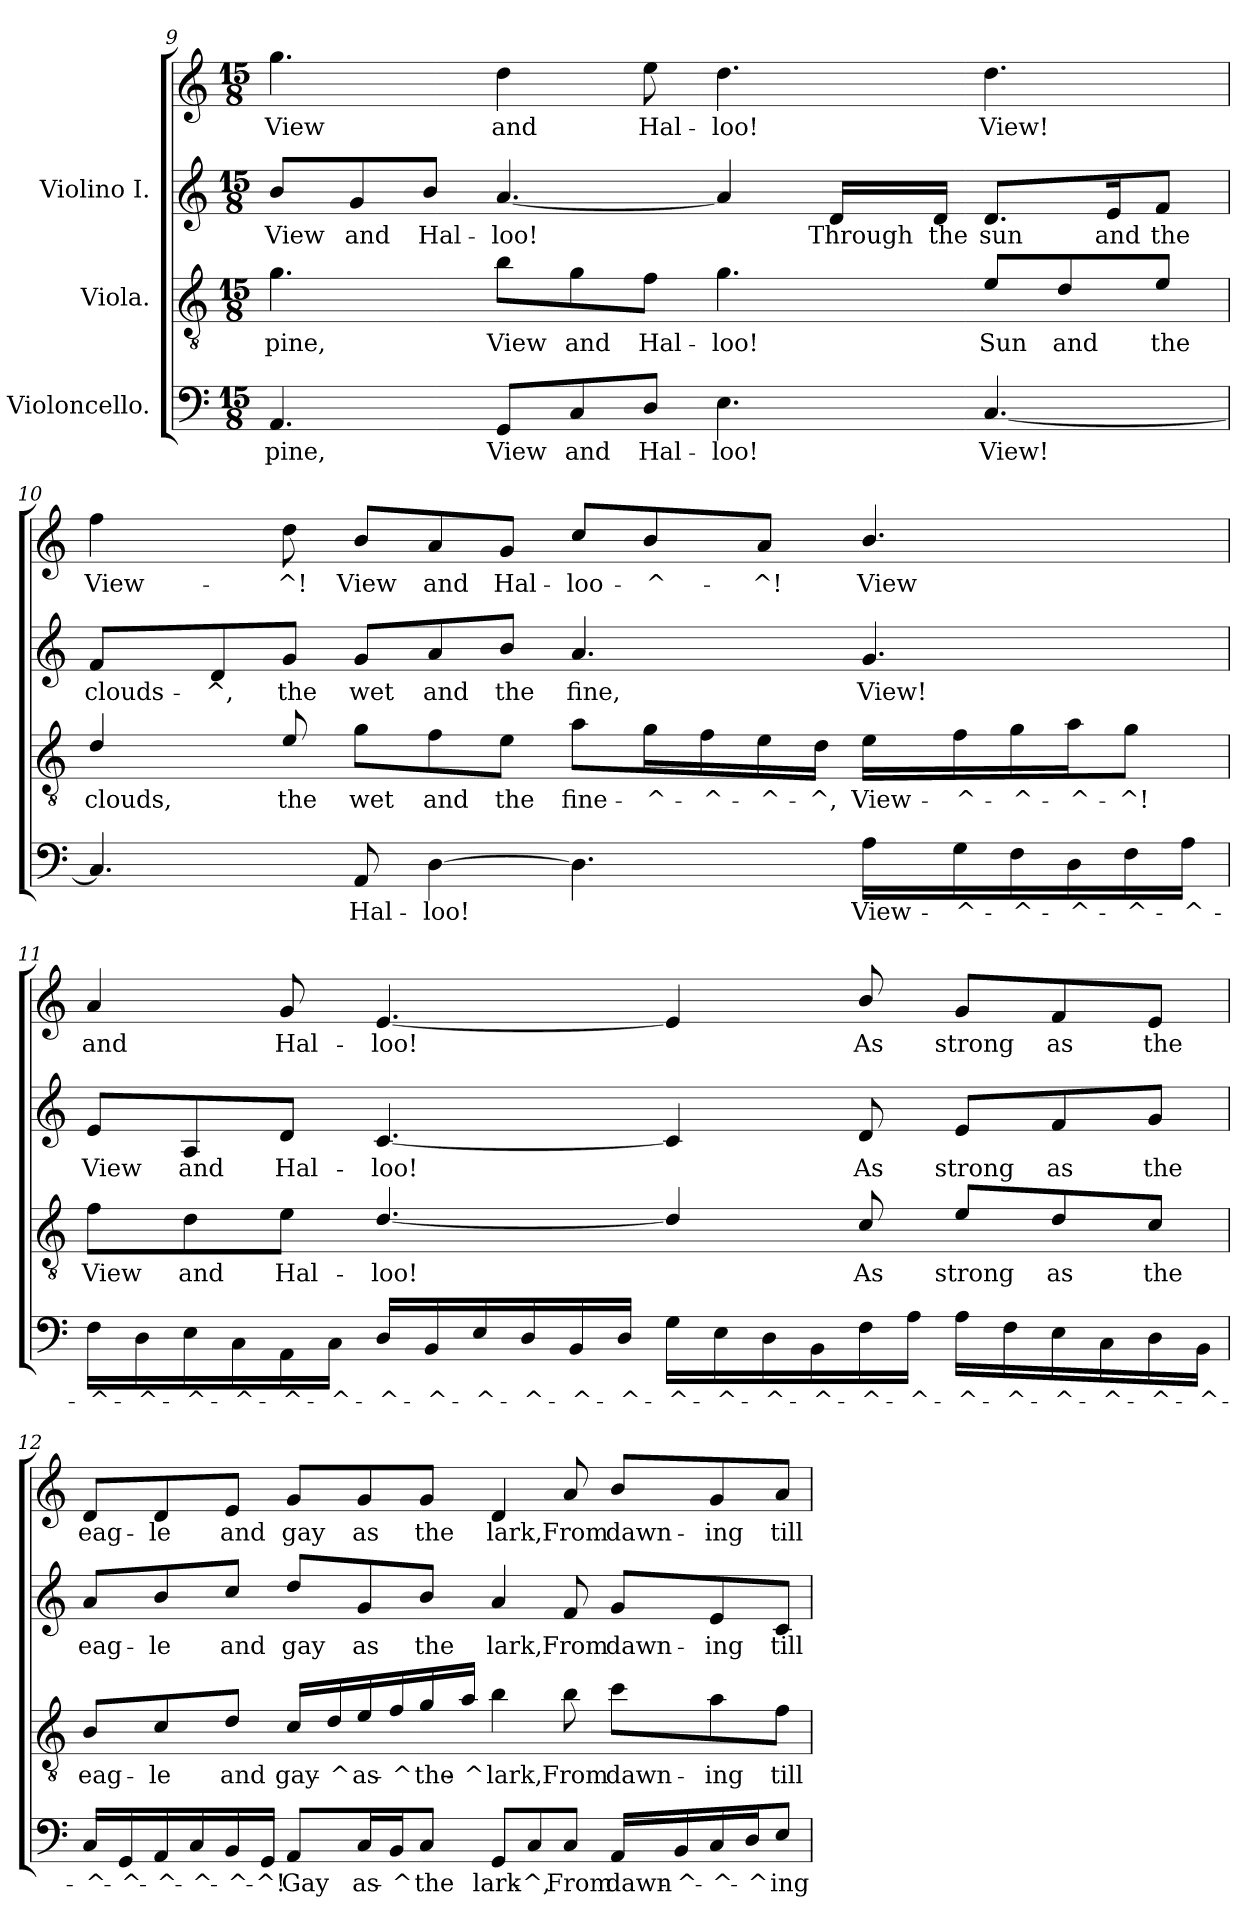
**kern	**text	**kern	**text	**kern	**text	**kern	**text
*part3	*part3	*part2	*part2	*part1	*part1	*part1	*part1
*staff4	*staff4	*staff3	*staff3	*staff2	*staff2	*staff1	*staff1
*I"Violoncello.	*	*I"Viola.	*	*I"Violino I.	*	*	*
!!LO:LB:g=z
*clefF4	*	*clefGv2	*	*clefG2	*	*clefG2	*
*	*	*ITrd4c7	*	*ITrd1c2	*	*ITrd1c2	*
*M15/8	*	*M15/8	*	*M15/8	*	*M15/8	*
=9	=9	=9	=9	=9	=9	=9	=9
!	!LO:LY:b:cj	!	!LO:LY:b:cj	!	!LO:LY:b:cj	!	!LO:LY:b:cj
4.AA/	pine,	4.c\	pine,	8a/L	View	4.ff\	View
!	!	!	!	!	!LO:LY:b:cj	!	!
.	.	.	.	8f/	and	.	.
!	!	!	!	!	!LO:LY:b:cj	!	!
.	.	.	.	8a/J	Hal-	.	.
!	!LO:LY:b:cj	!	!LO:LY:b:cj	!	!LO:LY:b:cj	!	!LO:LY:b:cj
8GG/L	View	8e\L	View	[<4.g/	-loo!	4cc\	and
!	!LO:LY:b:cj	!	!LO:LY:b:cj	!	!	!	!
8C/	and	8c\	and	.	.	.	.
!	!LO:LY:b:cj	!	!LO:LY:b:cj	!	!	!	!LO:LY:b:cj
8D/J	Hal-	8B\J	Hal-	.	.	8dd\	Hal-
!	!LO:LY:b:cj	!	!LO:LY:b:cj	!	!LO:LY:b:cj	!	!LO:LY:b:cj
4.E\	-loo!	4.c\	-loo!	4g/]	.	4.cc\	-loo!
!	!	!	!	!	!LO:LY:b:cj	!	!
.	.	.	.	16c/L	Through	.	.
!	!	!	!	!	!LO:LY:b:cj	!	!
.	.	.	.	16c/J	the	.	.
!	!LO:LY:b:cj	!	!LO:LY:b:cj	!	!LO:LY:b:cj	!	!LO:LY:b:cj
[<4.C/	View!	8A/L	Sun	8.c/L	sun	4.cc\	View!
!	!	!	!LO:LY:b:cj	!	!	!	!
.	.	8G/	and	.	.	.	.
!	!	!	!	!	!LO:LY:b:cj	!	!
.	.	.	.	16d/	and	.	.
!	!	!	!LO:LY:b:cj	!	!LO:LY:b:cj	!	!
.	.	8A/J	the	8e/J	the	.	.
=10	=10	=10	=10	=10	=10	=10	=10
!	!LO:LY:b:cj	!	!LO:LY:b:cj	!	!LO:LY:b:cj	!	!LO:LY:b:cj
4.C/]	.	4G/	clouds,	8e/L	clouds-	4ee\	View-
!	!	!	!	!	!LO:LY:b:cj	!	!
.	.	.	.	8c/	-^,	.	.
!	!	!	!LO:LY:b:cj	!	!LO:LY:b:cj	!	!LO:LY:b:cj
.	.	8A/	the	8f/J	the	8cc\	-^!
!	!LO:LY:b:cj	!	!LO:LY:b:cj	!	!LO:LY:b:cj	!	!LO:LY:b:cj
8AA/	Hal-	8c\L	wet	8f/L	wet	8a/L	View
!	!LO:LY:b:cj	!	!LO:LY:b:cj	!	!LO:LY:b:cj	!	!LO:LY:b:cj
[>4D\	-loo!	8B\	and	8g/	and	8g/	and
!	!	!	!LO:LY:b:cj	!	!LO:LY:b:cj	!	!LO:LY:b:cj
.	.	8A\J	the	8a/J	the	8f/J	Hal-
!	!LO:LY:b:cj	!	!LO:LY:b:cj	!	!LO:LY:b:cj	!	!LO:LY:b:cj
4.D\]	.	8d\L	fine-	4.g/	fine,	8b/L	-loo-
!	!	!	!LO:LY:b:cj	!	!	!	!LO:LY:b:cj
.	.	16c\	-^-	.	.	8a/	-^-
!	!	!	!LO:LY:b:cj	!	!	!	!
.	.	16B\	-^-	.	.	.	.
!	!	!	!LO:LY:b:cj	!	!	!	!LO:LY:b:cj
.	.	16A\	-^-	.	.	8g/J	-^!
!	!	!	!LO:LY:b:cj	!	!	!	!
.	.	16G\J	-^,	.	.	.	.
!	!LO:LY:b:cj	!	!LO:LY:b:cj	!	!LO:LY:b:cj	!	!LO:LY:b:cj
16A\L	View-	16A\L	View-	4.f/	View!	4.a/	View
!	!LO:LY:b:cj	!	!LO:LY:b:cj	!	!	!	!
16G\	-^-	16B\	-^-	.	.	.	.
!	!LO:LY:b:cj	!	!LO:LY:b:cj	!	!	!	!
16F\	-^-	16c\	-^-	.	.	.	.
!	!LO:LY:b:cj	!	!LO:LY:b:cj	!	!	!	!
16D\	-^-	16d\	-^-	.	.	.	.
!	!LO:LY:b:cj	!	!LO:LY:b:cj	!	!	!	!
16F\	-^-	8c\J	-^!	.	.	.	.
!	!LO:LY:b:cj	!	!	!	!	!	!
16A\J	-^-	.	.	.	.	.	.
!!LO:PB:g=z
=11	=11	=11	=11	=11	=11	=11	=11
!	!LO:LY:b:cj	!	!LO:LY:b:cj	!	!LO:LY:b:cj	!	!LO:LY:b:cj
16F\L	-^-	8B\L	View	8d/L	View	4g/	and
!	!LO:LY:b:cj	!	!	!	!	!	!
16D\	-^-	.	.	.	.	.	.
!	!LO:LY:b:cj	!	!LO:LY:b:cj	!	!LO:LY:b:cj	!	!
16E\	-^-	8G\	and	8G/	and	.	.
!	!LO:LY:b:cj	!	!	!	!	!	!
16C\	-^-	.	.	.	.	.	.
!	!LO:LY:b:cj	!	!LO:LY:b:cj	!	!LO:LY:b:cj	!	!LO:LY:b:cj
16AA\	-^-	8A\J	Hal-	8c/J	Hal-	8f/	Hal-
!	!LO:LY:b:cj	!	!	!	!	!	!
16C\J	-^-	.	.	.	.	.	.
!	!LO:LY:b:cj	!	!LO:LY:b:cj	!	!LO:LY:b:cj	!	!LO:LY:b:cj
16D/L	-^-	[<4.G/	-loo!	[<4.B/	-loo!	[<4.d/	-loo!
!	!LO:LY:b:cj	!	!	!	!	!	!
16BB/	-^-	.	.	.	.	.	.
!	!LO:LY:b:cj	!	!	!	!	!	!
16E/	-^-	.	.	.	.	.	.
!	!LO:LY:b:cj	!	!	!	!	!	!
16D/	-^-	.	.	.	.	.	.
!	!LO:LY:b:cj	!	!	!	!	!	!
16BB/	-^-	.	.	.	.	.	.
!	!LO:LY:b:cj	!	!	!	!	!	!
16D/J	-^-	.	.	.	.	.	.
!	!LO:LY:b:cj	!	!LO:LY:b:cj	!	!LO:LY:b:cj	!	!LO:LY:b:cj
16G\L	-^-	4G/]	.	4B/]	.	4d/]	.
!	!LO:LY:b:cj	!	!	!	!	!	!
16E\	-^-	.	.	.	.	.	.
!	!LO:LY:b:cj	!	!	!	!	!	!
16D\	-^-	.	.	.	.	.	.
!	!LO:LY:b:cj	!	!	!	!	!	!
16BB\	-^-	.	.	.	.	.	.
!	!LO:LY:b:cj	!	!LO:LY:b:cj	!	!LO:LY:b:cj	!	!LO:LY:b:cj
16F\	-^-	8F/	As	8c/	As	8a/	As
!	!LO:LY:b:cj	!	!	!	!	!	!
16A\J	-^-	.	.	.	.	.	.
!	!LO:LY:b:cj	!	!LO:LY:b:cj	!	!LO:LY:b:cj	!	!LO:LY:b:cj
16A\L	-^-	8A/L	strong	8d/L	strong	8f/L	strong
!	!LO:LY:b:cj	!	!	!	!	!	!
16F\	-^-	.	.	.	.	.	.
!	!LO:LY:b:cj	!	!LO:LY:b:cj	!	!LO:LY:b:cj	!	!LO:LY:b:cj
16E\	-^-	8G/	as	8e/	as	8e/	as
!	!LO:LY:b:cj	!	!	!	!	!	!
16C\	-^-	.	.	.	.	.	.
!	!LO:LY:b:cj	!	!LO:LY:b:cj	!	!LO:LY:b:cj	!	!LO:LY:b:cj
16D\	-^-	8F/J	the	8f/J	the	8d/J	the
!	!LO:LY:b:cj	!	!	!	!	!	!
16BB\J	-^-	.	.	.	.	.	.
!!LO:LB:g=z
=12	=12	=12	=12	=12	=12	=12	=12
!	!LO:LY:b:cj	!	!LO:LY:b:cj	!	!LO:LY:b:cj	!	!LO:LY:b:cj
16C/L	-^-	8E/L	eag-	8g/L	eag-	8c/L	eag-
!	!LO:LY:b:cj	!	!	!	!	!	!
16GG/	-^-	.	.	.	.	.	.
!	!LO:LY:b:cj	!	!LO:LY:b:cj	!	!LO:LY:b:cj	!	!LO:LY:b:cj
16AA/	-^-	8F/	-le	8a/	-le	8c/	-le
!	!LO:LY:b:cj	!	!	!	!	!	!
16C/	-^-	.	.	.	.	.	.
!	!LO:LY:b:cj	!	!LO:LY:b:cj	!	!LO:LY:b:cj	!	!LO:LY:b:cj
16BB/	-^-	8G/J	and	8b/J	and	8d/J	and
!	!LO:LY:b:cj	!	!	!	!	!	!
16GG/J	-^!	.	.	.	.	.	.
!	!LO:LY:b:cj	!	!LO:LY:b:cj	!	!LO:LY:b:cj	!	!LO:LY:b:cj
8AA/L	Gay	16F/L	gay-	8cc/L	gay	8f/L	gay
!	!	!	!LO:LY:b:cj	!	!	!	!
.	.	16G/	-^	.	.	.	.
!	!LO:LY:b:cj	!	!LO:LY:b:cj	!	!LO:LY:b:cj	!	!LO:LY:b:cj
16C/	as-	16A/	as-	8f/	as	8f/	as
!	!LO:LY:b:cj	!	!LO:LY:b:cj	!	!	!	!
16BB/	-^	16B/	-^	.	.	.	.
!	!LO:LY:b:cj	!	!LO:LY:b:cj	!	!LO:LY:b:cj	!	!LO:LY:b:cj
8C/J	the	16c/	the-	8a/J	the	8f/J	the
!	!	!	!LO:LY:b:cj	!	!	!	!
.	.	16d/J	-^	.	.	.	.
!	!LO:LY:b:cj	!	!LO:LY:b:cj	!	!LO:LY:b:cj	!	!LO:LY:b:cj
8GG/L	lark-	4e\	lark,	4g/	lark,	4c/	lark,
!	!LO:LY:b:cj	!	!	!	!	!	!
8C/	-^,	.	.	.	.	.	.
!	!LO:LY:b:cj	!	!LO:LY:b:cj	!	!LO:LY:b:cj	!	!LO:LY:b:cj
8C/J	From	8e\	From	8e/	From	8g/	From
!	!LO:LY:b:cj	!	!LO:LY:b:cj	!	!LO:LY:b:cj	!	!LO:LY:b:cj
16AA/L	dawn-	8f\L	dawn-	8f/L	dawn-	8a/L	dawn-
!	!LO:LY:b:cj	!	!	!	!	!	!
16BB/	-^-	.	.	.	.	.	.
!	!LO:LY:b:cj	!	!LO:LY:b:cj	!	!LO:LY:b:cj	!	!LO:LY:b:cj
16C/	-^-	8d\	-ing	8d/	-ing	8f/	-ing
!	!LO:LY:b:cj	!	!	!	!	!	!
16D/	-^	.	.	.	.	.	.
!	!LO:LY:b:cj	!	!LO:LY:b:cj	!	!LO:LY:b:cj	!	!LO:LY:b:cj
8E/J	ing	8B\J	till	8B/J	till	8g/J	till
=	=	=	=	=	=	=	=
*-	*-	*-	*-	*-	*-	*-	*-
